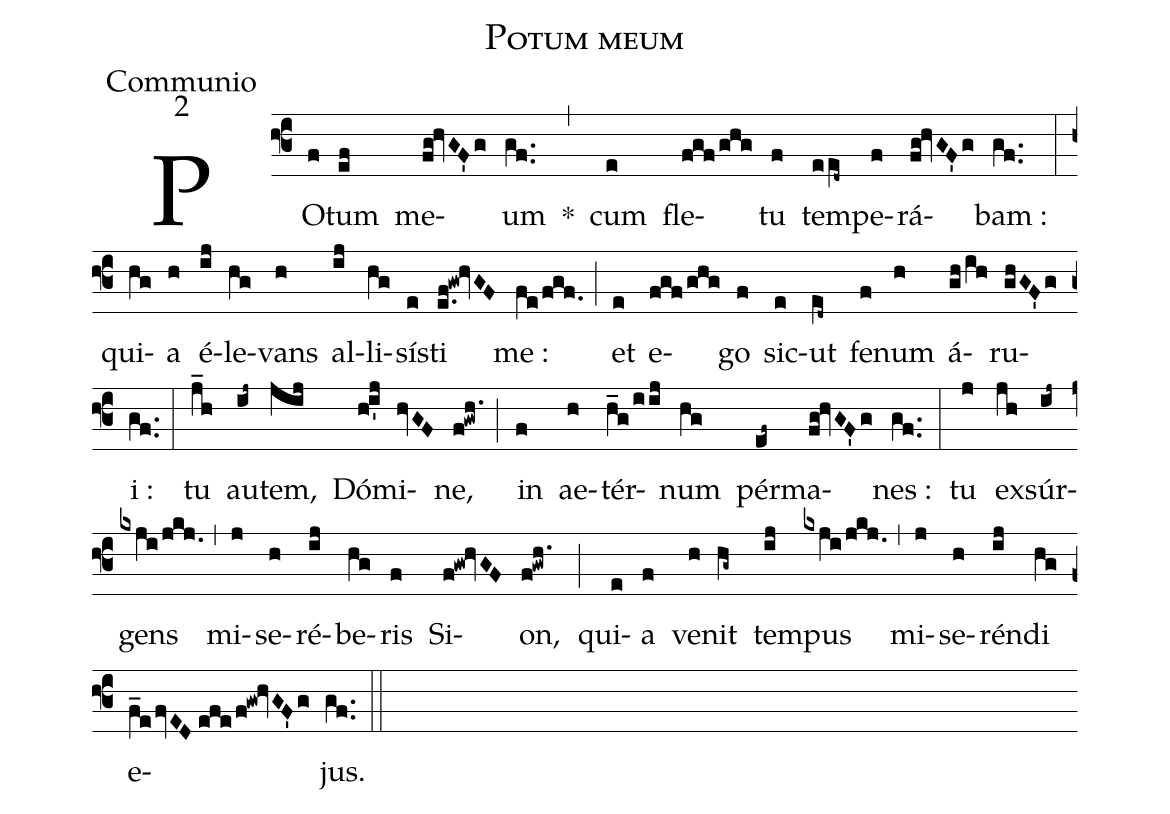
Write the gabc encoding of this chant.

name:Potum meum;
office-part:Communio;
mode:2;
%%
(f3) PO(f)tum(ef) me(fg!hvGF'g)um(gf..) *(,) cum(e) fle(fgf/ghg)tu(f) tem(ee[ll:1]d~)pe(f)rá(fg!hvGF'g)bam :(gf..) (:) qui(hg)a(h) é(ij)le(hg)vans(h) al(ij)li(hg)sí(e)sti(e.f!gw!hvGF) me :(fe/fgf.) (;) et(e) e(fgf/ghg)go(f) sic(e)ut(e[ll:1]d~) fe(f)num(h) á(gh/ih)ru(ghGF'g)i :(gf..) (:) tu(j_h) au(ij~)tem,(jij) Dó(hi'j)mi(hvGF)ne,(f!gwh.) (;) in(f) ae(h)tér(h_g/iij)num(hg) pér(ef~)ma(fg!hvGF'g)nes :(gf..) (:) tu(j) ex(jh)súr(ij~)gens(kxji/jkj.) (,) mi(j)se(h)ré(ij)be(hg)ris(f) Si(f!gw!hvGF)on,(f!gwh.) (;) qui(e)a(f) ve(h)nit(hg~) tem(ij)pus(kxji/jkj.) (,) mi(j)se(h)rén(ij)di(hg) e(f_efvED//efe/f!gw!hvGF'g)jus.(gf..) (::)
